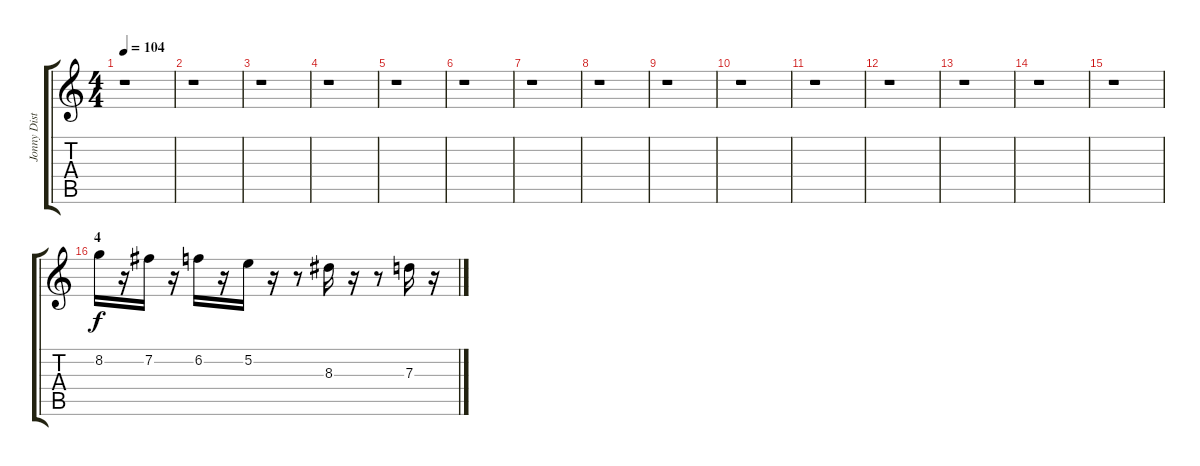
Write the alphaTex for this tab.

\track ("Jonny Distorted" "Jonny Dist") {instrument distortionguitar}
\staff {score tabs}
\tuning (E4 B3 G3 D3 A2 E2) {hide}
\ts (4 4)
\tempo 104
\clef g2
\ks c
r.1{dy f} |
r.1 |
r.1 |
r.1 |
r.1 |
r.1 |
r.1 |
r.1 |
r.1 |
r.1 |
r.1 |
r.1 |
r.1 |
r.1 |
r.1 |
\section ("" "4")
8.2.16 r.16 7.2.16 r.16 6.2.16 r.16 5.2.16 r.16 r.8 8.3.16 r.16 r.8 7.3.16 r.16
